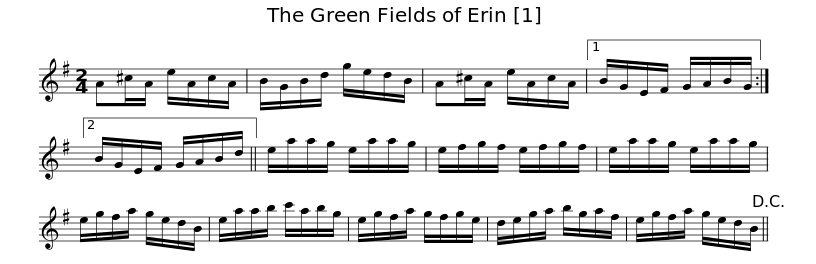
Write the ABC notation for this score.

X:1
L:1/8
M:2/4
I:linebreak $
K:G
V:1 treble
V:1
 A^c/A/ e/A/c/A/ | B/G/B/d/ g/e/d/B/ | A^c/A/ e/A/c/A/ |1 B/G/E/F/ G/A/B/G/ :|2 B/G/E/F/ G/A/B/d/ ||$ %5
 e/a/a/g/ e/a/a/g/ | e/f/g/f/ e/f/g/f/ | e/a/a/g/ e/a/a/g/ | e/g/f/a/ g/e/d/B/ | e/a/a/b/ c'/a/b/g/ |$ %10
 e/g/f/a/ g/f/g/e/ | d/e/g/a/ b/g/a/f/ | e/g/f/a/ g/e/d/B/!D.C.! || %13
